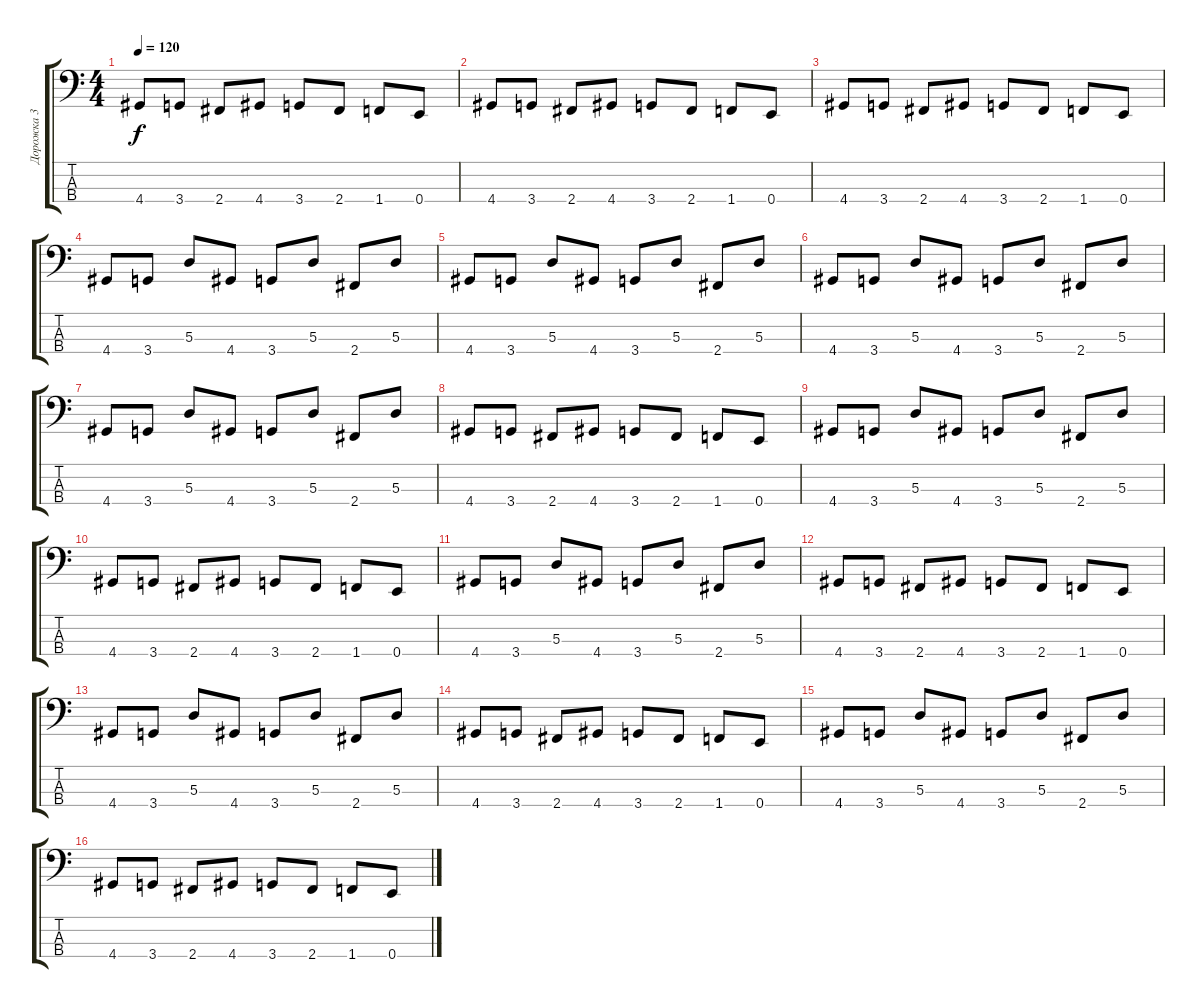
\track ("Дорожка 3" "Дорожка 3") {instrument electricbassfinger}
\staff {score tabs}
\tuning (G2 D2 A1 E1) {hide}
\ts (4 4)
\tempo 120
\clef f4
\ks c
4.4.8{dy f} 3.4.8 2.4.8 4.4.8 3.4.8 2.4.8 1.4.8 0.4.8 |
4.4.8 3.4.8 2.4.8 4.4.8 3.4.8 2.4.8 1.4.8 0.4.8 |
4.4.8 3.4.8 2.4.8 4.4.8 3.4.8 2.4.8 1.4.8 0.4.8 |
4.4.8 3.4.8 5.3.8 4.4.8 3.4.8 5.3.8 2.4.8 5.3.8 |
4.4.8 3.4.8 5.3.8 4.4.8 3.4.8 5.3.8 2.4.8 5.3.8 |
4.4.8 3.4.8 5.3.8 4.4.8 3.4.8 5.3.8 2.4.8 5.3.8 |
4.4.8 3.4.8 5.3.8 4.4.8 3.4.8 5.3.8 2.4.8 5.3.8 |
4.4.8 3.4.8 2.4.8 4.4.8 3.4.8 2.4.8 1.4.8 0.4.8 |
4.4.8 3.4.8 5.3.8 4.4.8 3.4.8 5.3.8 2.4.8 5.3.8 |
4.4.8 3.4.8 2.4.8 4.4.8 3.4.8 2.4.8 1.4.8 0.4.8 |
4.4.8 3.4.8 5.3.8 4.4.8 3.4.8 5.3.8 2.4.8 5.3.8 |
4.4.8 3.4.8 2.4.8 4.4.8 3.4.8 2.4.8 1.4.8 0.4.8 |
4.4.8 3.4.8 5.3.8 4.4.8 3.4.8 5.3.8 2.4.8 5.3.8 |
4.4.8 3.4.8 2.4.8 4.4.8 3.4.8 2.4.8 1.4.8 0.4.8 |
4.4.8 3.4.8 5.3.8 4.4.8 3.4.8 5.3.8 2.4.8 5.3.8 |
4.4.8 3.4.8 2.4.8 4.4.8 3.4.8 2.4.8 1.4.8 0.4.8
